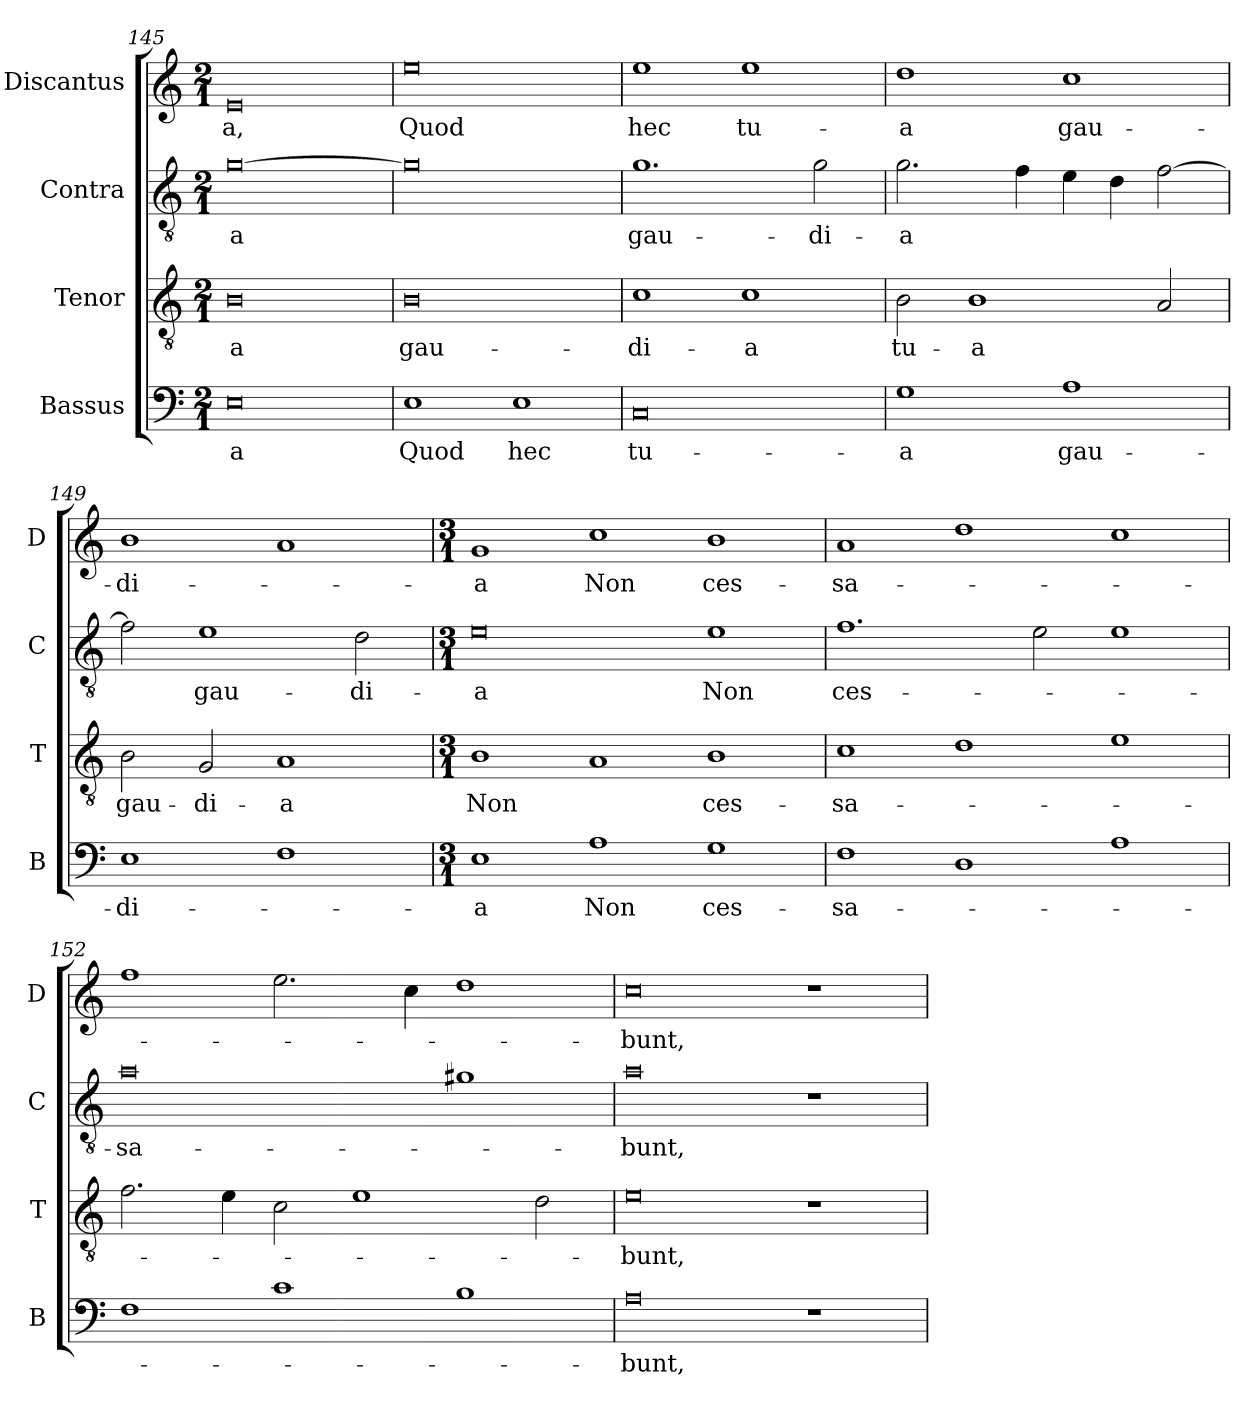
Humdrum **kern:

**kern	**text	**kern	**text	**kern	**text	**kern	**text
*part4	*part4	*part3	*part3	*part2	*part2	*part1	*part1
*staff4	*staff4	*staff3	*staff3	*staff2	*staff2	*staff1	*staff1
*I"Bassus	*	*I"Tenor	*	*I"Contra	*	*I"Discantus	*
*I'B	*	*I'T	*	*I'C	*	*I'D	*
*clefF4	*	*clefGv2	*	*clefGv2	*	*clefG2	*
*k[]	*	*k[]	*	*k[]	*	*k[]	*
*M2/1	*	*M2/1	*	*M2/1	*	*M2/1	*
=145	=145	=145	=145	=145	=145	=145	=145
0E	-a	0B	-a	[0g	-a	0e	-a,
=146	=146	=146	=146	=146	=146	=146	=146
1E	Quod	0B	gau-	0g]	.	0ee	Quod
1E	hec	.	.	.	.	.	.
=147	=147	=147	=147	=147	=147	=147	=147
0C	tu-	1c	-di-	1.g	gau-	1ee	hec
.	.	1c	-a	.	.	1ee	tu-
.	.	.	.	2g\	-di-	.	.
=148	=148	=148	=148	=148	=148	=148	=148
1G	-a	2B\	tu-	2.g\	-a	1dd	-a
.	.	1B	-a	.	.	.	.
.	.	.	.	4f\	.	.	.
1A	gau-	.	.	4e\	.	1cc	gau-
.	.	.	.	4d\	.	.	.
.	.	2A/	.	[2f\	.	.	.
=149	=149	=149	=149	=149	=149	=149	=149
1E	-di-	2B\	gau-	2f\]	.	1b	-di-
.	.	2G/	-di-	1e	gau-	.	.
1F	.	1A	-a	.	.	1a	.
.	.	.	.	2d\	-di-	.	.
=150	=150	=150	=150	=150	=150	=150	=150
*M3/1	*	*M3/1	*	*M3/1	*	*M3/1	*
1E	-a	1B	Non	0e	-a	1g	-a
1A	Non	1A	.	.	.	1cc	Non
1G	ces-	1B	ces-	1e	Non	1b	ces-
=151	=151	=151	=151	=151	=151	=151	=151
1F	-sa-	1c	-sa-	1.f	ces-	1a	-sa-
1D	.	1d	.	.	.	1dd	.
.	.	.	.	2e\	.	.	.
1A	.	1e	.	1e	.	1cc	.
=152	=152	=152	=152	=152	=152	=152	=152
1F	.	2.f\	.	0a	-sa-	1ff	.
.	.	4e\	.	.	.	.	.
1c	.	2c\	.	.	.	2.ee\	.
.	.	1e	.	.	.	.	.
.	.	.	.	.	.	4cc\	.
1B	.	.	.	1g#X	.	1dd	.
.	.	2d\	.	.	.	.	.
=153	=153	=153	=153	=153	=153	=153	=153
0A	-bunt,	0e	-bunt,	0a	-bunt,	0cc	-bunt,
1r	.	1r	.	1r	.	1r	.
=	=	=	=	=	=	=	=
*-	*-	*-	*-	*-	*-	*-	*-
